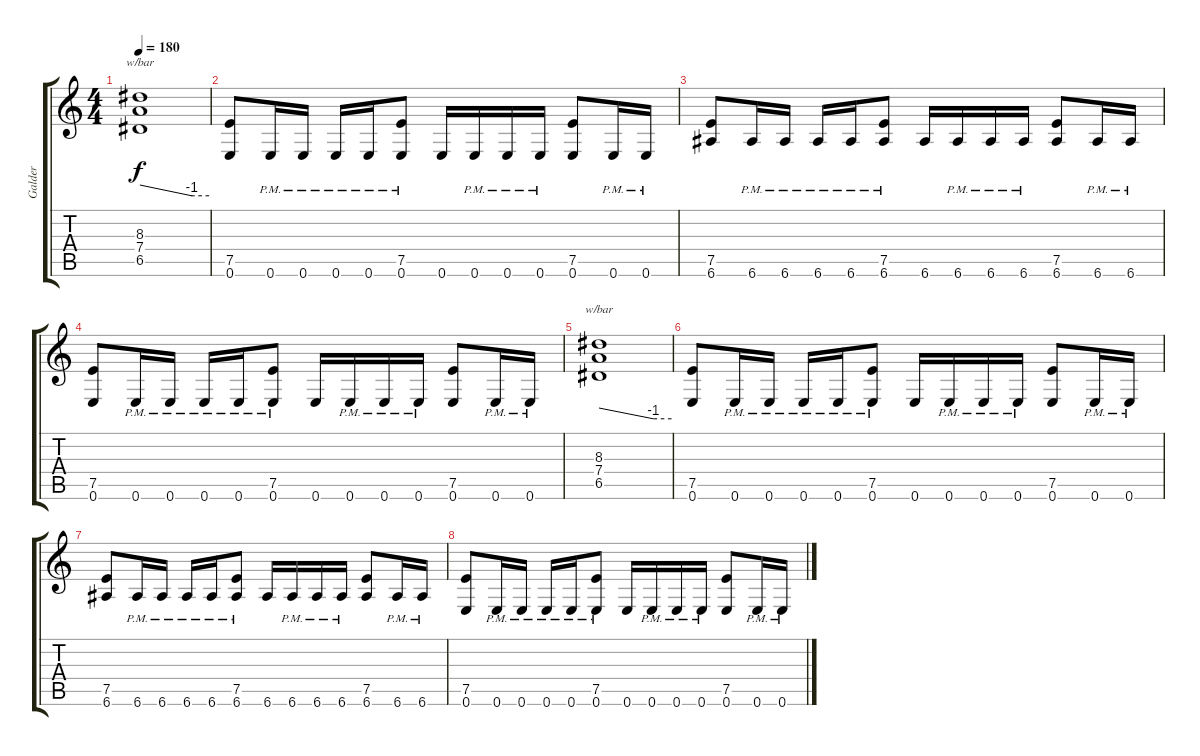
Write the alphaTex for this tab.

\track ("Galder" "Galder") {instrument overdrivenguitar}
\staff {score tabs}
\tuning (E4 B3 G3 D3 A2 E2) {hide}
\ts (4 4)
\section ("" "")
\tempo 180
\clef g2
\ks c
(8.3 7.4 6.5).1{tbe (custom default 0 0 45 -4 60 -4) dy f} |
\section ("" "")
(7.5 0.6).8 0.6{pm}.16 0.6{pm}.16 0.6{pm}.16 0.6{pm}.16 (7.5 0.6{pm}).8 0.6.16 0.6{pm}.16 0.6{pm}.16 0.6{pm}.16 (7.5 0.6).8 0.6{pm}.16 0.6{pm}.16 |
(7.5 6.6).8 6.6{pm}.16 6.6{pm}.16 6.6{pm}.16 6.6{pm}.16 (7.5 6.6{pm}).8 6.6.16 6.6{pm}.16 6.6{pm}.16 6.6{pm}.16 (7.5 6.6).8 6.6{pm}.16 6.6{pm}.16 |
(7.5 0.6).8 0.6{pm}.16 0.6{pm}.16 0.6{pm}.16 0.6{pm}.16 (7.5 0.6{pm}).8 0.6.16 0.6{pm}.16 0.6{pm}.16 0.6{pm}.16 (7.5 0.6).8 0.6{pm}.16 0.6{pm}.16 |
(8.3 7.4 6.5).1{tbe (custom default 0 0 45 -4 60 -4)} |
(7.5 0.6).8 0.6{pm}.16 0.6{pm}.16 0.6{pm}.16 0.6{pm}.16 (7.5 0.6{pm}).8 0.6.16 0.6{pm}.16 0.6{pm}.16 0.6{pm}.16 (7.5 0.6).8 0.6{pm}.16 0.6{pm}.16 |
(7.5 6.6).8 6.6{pm}.16 6.6{pm}.16 6.6{pm}.16 6.6{pm}.16 (7.5 6.6{pm}).8 6.6.16 6.6{pm}.16 6.6{pm}.16 6.6{pm}.16 (7.5 6.6).8 6.6{pm}.16 6.6{pm}.16 |
(7.5 0.6).8 0.6{pm}.16 0.6{pm}.16 0.6{pm}.16 0.6{pm}.16 (7.5 0.6{pm}).8 0.6.16 0.6{pm}.16 0.6{pm}.16 0.6{pm}.16 (7.5 0.6).8 0.6{pm}.16 0.6{pm}.16
